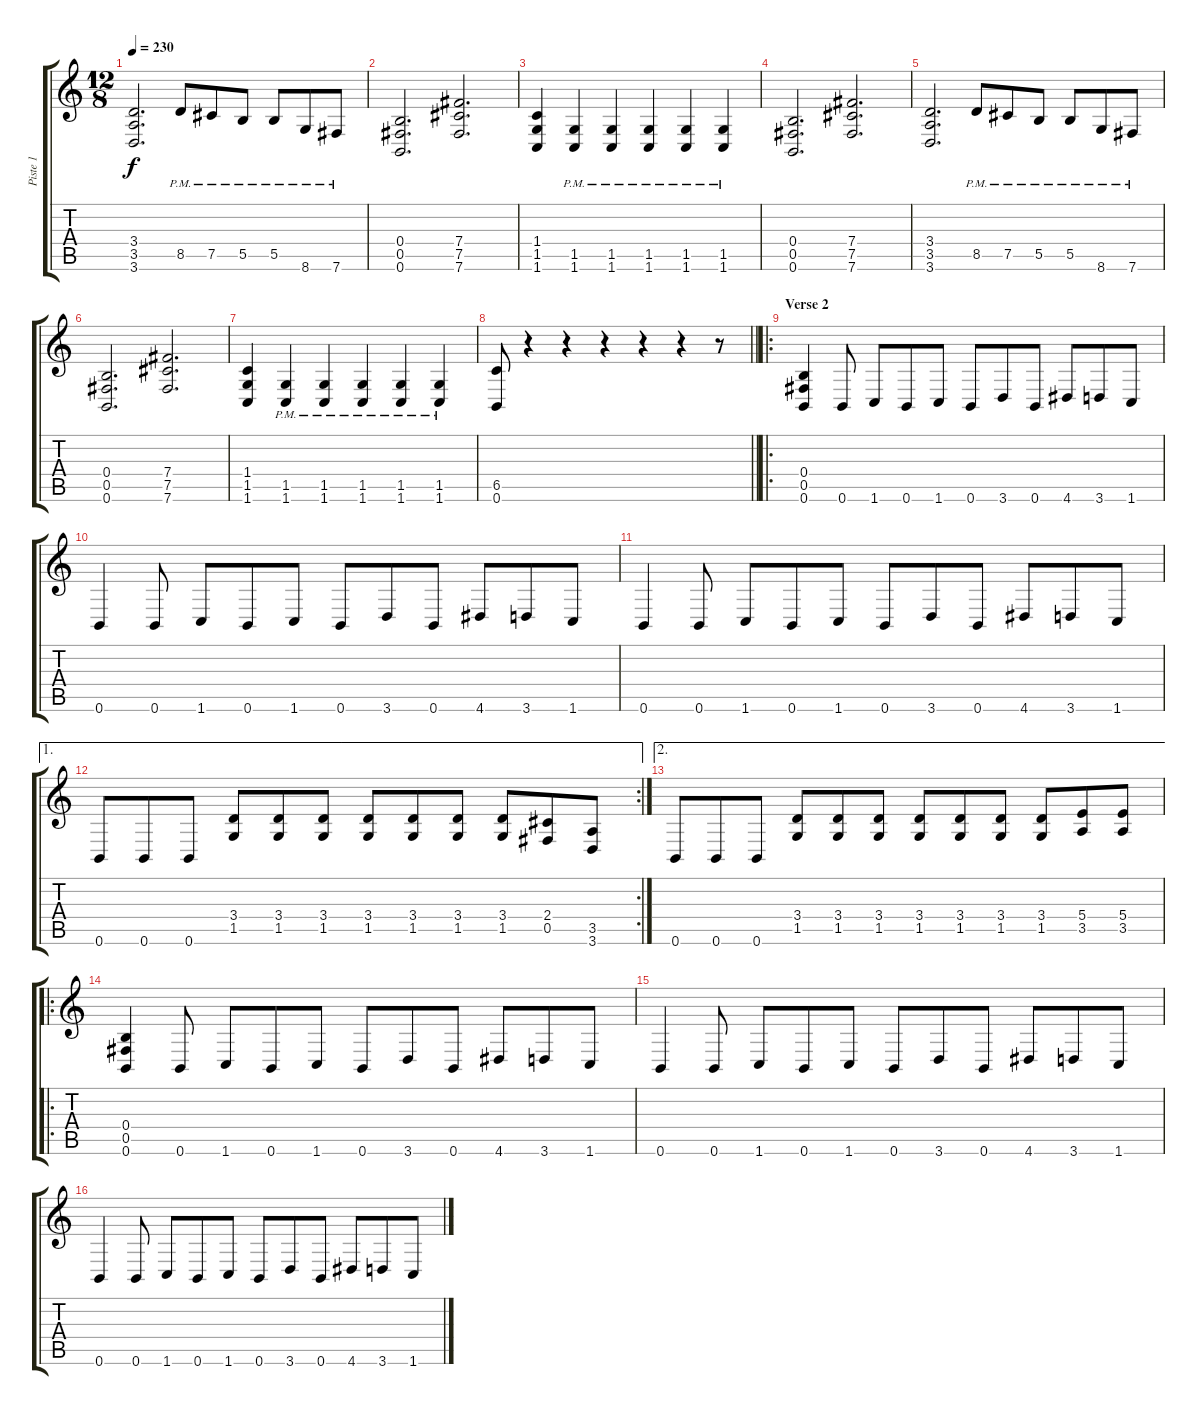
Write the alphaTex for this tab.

\track ("Piste 1" "Piste 1") {instrument distortionguitar}
\staff {score tabs}
\tuning (Db4 Ab3 E3 B2 Gb2 B1) {hide}
\ts (12 8)
\tempo 230
\clef g2
\ks c
(3.4 3.5 3.6).2{d dy f} 8.5{pm}.8 7.5{pm}.8 5.5{pm}.8 5.5{pm}.8 8.6{pm}.8 7.6{pm}.8 |
(0.4 0.5 0.6).2{d} (7.4 7.5 7.6).2{d} |
(1.4 1.5 1.6).4 (1.5{pm} 1.6{pm}).4 (1.5{pm} 1.6{pm}).4 (1.5{pm} 1.6{pm}).4 (1.5{pm} 1.6{pm}).4 (1.5{pm} 1.6{pm}).4 |
(0.4 0.5 0.6).2{d} (7.4 7.5 7.6).2{d} |
(3.4 3.5 3.6).2{d} 8.5{pm}.8 7.5{pm}.8 5.5{pm}.8 5.5{pm}.8 8.6{pm}.8 7.6{pm}.8 |
(0.4 0.5 0.6).2{d} (7.4 7.5 7.6).2{d} |
(1.4 1.5 1.6).4 (1.5{pm} 1.6{pm}).4 (1.5{pm} 1.6{pm}).4 (1.5{pm} 1.6{pm}).4 (1.5{pm} 1.6{pm}).4 (1.5{pm} 1.6{pm}).4 |
\barLineRight lightlight
(6.5 0.6).8 r.4 r.4 r.4 r.4 r.4 r.8 |
\ro
\section ("" "Verse 2")
(0.4 0.5 0.6).4 0.6.8 1.6.8 0.6.8 1.6.8 0.6.8 3.6.8 0.6.8 4.6.8 3.6.8 1.6.8 |
0.6.4 0.6.8 1.6.8 0.6.8 1.6.8 0.6.8 3.6.8 0.6.8 4.6.8 3.6.8 1.6.8 |
0.6.4 0.6.8 1.6.8 0.6.8 1.6.8 0.6.8 3.6.8 0.6.8 4.6.8 3.6.8 1.6.8 |
\ae 1
\rc 2
0.6.8 0.6.8 0.6.8 (3.4 1.5).8 (3.4 1.5).8 (3.4 1.5).8 (3.4 1.5).8 (3.4 1.5).8 (3.4 1.5).8 (3.4 1.5).8 (2.4 0.5).8 (3.5 3.6).8 |
\ae 2
0.6.8 0.6.8 0.6.8 (3.4 1.5).8 (3.4 1.5).8 (3.4 1.5).8 (3.4 1.5).8 (3.4 1.5).8 (3.4 1.5).8 (3.4 1.5).8 (5.4 3.5).8 (5.4 3.5).8 |
\ro
(0.4 0.5 0.6).4 0.6.8 1.6.8 0.6.8 1.6.8 0.6.8 3.6.8 0.6.8 4.6.8 3.6.8 1.6.8 |
0.6.4 0.6.8 1.6.8 0.6.8 1.6.8 0.6.8 3.6.8 0.6.8 4.6.8 3.6.8 1.6.8 |
0.6.4 0.6.8 1.6.8 0.6.8 1.6.8 0.6.8 3.6.8 0.6.8 4.6.8 3.6.8 1.6.8
